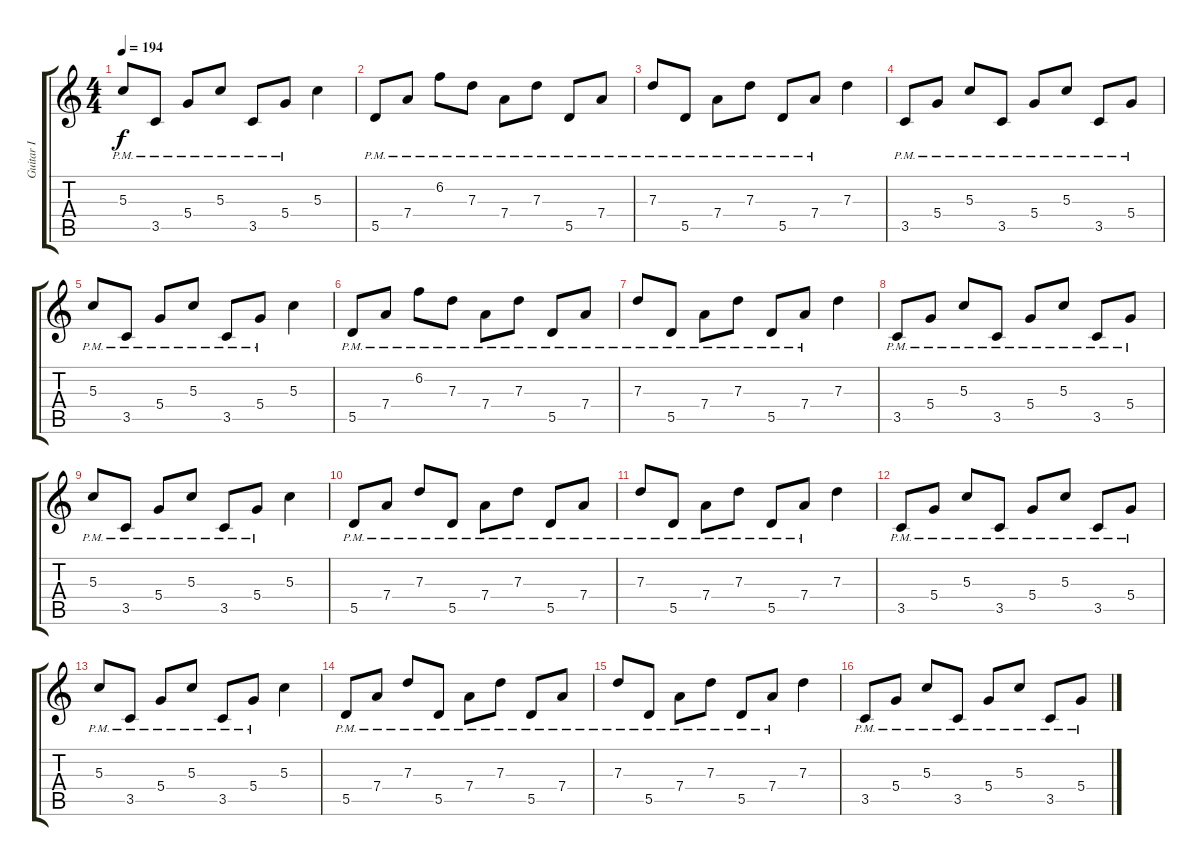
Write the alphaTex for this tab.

\track ("Guitar I" "Guitar I") {instrument distortionguitar}
\staff {score tabs}
\tuning (E4 B3 G3 D3 A2 E2) {hide}
\ts (4 4)
\tempo 194
\clef g2
\ks c
5.3{pm}.8{dy f} 3.5{pm}.8 5.4{pm}.8 5.3{pm}.8 3.5{pm}.8 5.4{pm}.8 5.3.4 |
5.5{pm}.8 7.4{pm}.8 6.2{pm}.8 7.3{pm}.8 7.4{pm}.8 7.3{pm}.8 5.5{pm}.8 7.4{pm}.8 |
7.3{pm}.8 5.5{pm}.8 7.4{pm}.8 7.3{pm}.8 5.5{pm}.8 7.4{pm}.8 7.3.4 |
3.5{pm}.8 5.4{pm}.8 5.3{pm}.8 3.5{pm}.8 5.4{pm}.8 5.3{pm}.8 3.5{pm}.8 5.4{pm}.8 |
5.3{pm}.8 3.5{pm}.8 5.4{pm}.8 5.3{pm}.8 3.5{pm}.8 5.4{pm}.8 5.3.4 |
5.5{pm}.8 7.4{pm}.8 6.2{pm}.8 7.3{pm}.8 7.4{pm}.8 7.3{pm}.8 5.5{pm}.8 7.4{pm}.8 |
7.3{pm}.8 5.5{pm}.8 7.4{pm}.8 7.3{pm}.8 5.5{pm}.8 7.4{pm}.8 7.3.4 |
3.5{pm}.8 5.4{pm}.8 5.3{pm}.8 3.5{pm}.8 5.4{pm}.8 5.3{pm}.8 3.5{pm}.8 5.4{pm}.8 |
5.3{pm}.8 3.5{pm}.8 5.4{pm}.8 5.3{pm}.8 3.5{pm}.8 5.4{pm}.8 5.3.4 |
5.5{pm}.8 7.4{pm}.8 7.3{pm}.8 5.5{pm}.8 7.4{pm}.8 7.3{pm}.8 5.5{pm}.8 7.4{pm}.8 |
7.3{pm}.8 5.5{pm}.8 7.4{pm}.8 7.3{pm}.8 5.5{pm}.8 7.4{pm}.8 7.3.4 |
3.5{pm}.8 5.4{pm}.8 5.3{pm}.8 3.5{pm}.8 5.4{pm}.8 5.3{pm}.8 3.5{pm}.8 5.4{pm}.8 |
5.3{pm}.8 3.5{pm}.8 5.4{pm}.8 5.3{pm}.8 3.5{pm}.8 5.4{pm}.8 5.3.4 |
5.5{pm}.8 7.4{pm}.8 7.3{pm}.8 5.5{pm}.8 7.4{pm}.8 7.3{pm}.8 5.5{pm}.8 7.4{pm}.8 |
7.3{pm}.8 5.5{pm}.8 7.4{pm}.8 7.3{pm}.8 5.5{pm}.8 7.4{pm}.8 7.3.4 |
3.5{pm}.8 5.4{pm}.8 5.3{pm}.8 3.5{pm}.8 5.4{pm}.8 5.3{pm}.8 3.5{pm}.8 5.4{pm}.8
